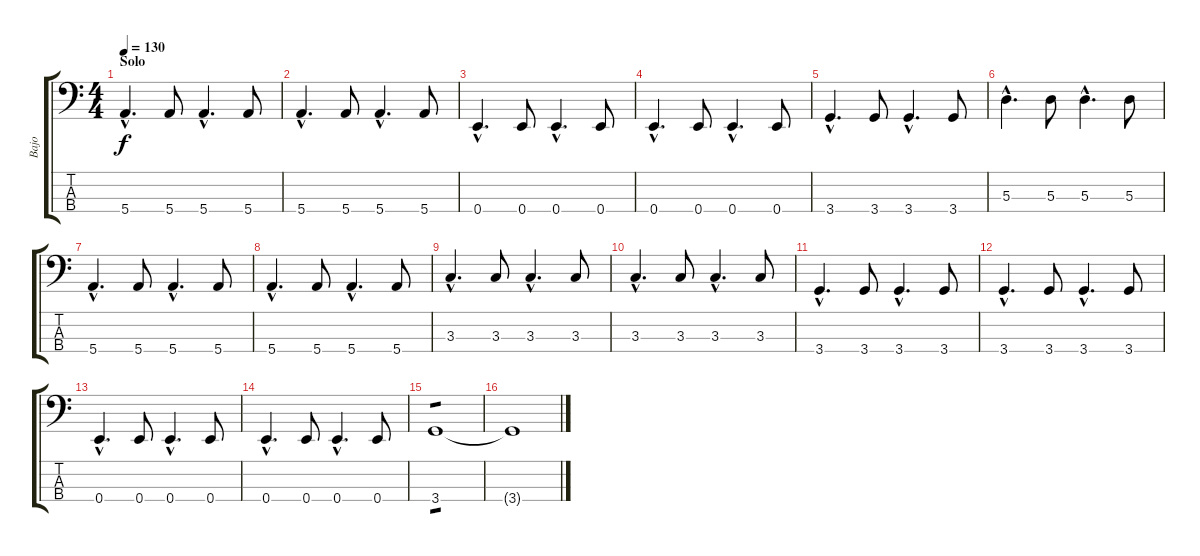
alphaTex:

\track ("Bajo" "Bajo") {instrument electricbassfinger}
\staff {score tabs}
\tuning (G2 D2 A1 E1) {hide}
\ts (4 4)
\section ("" "Solo")
\tempo 130
\clef f4
\ks c
5.4{hac}.4{d dy f} 5.4.8 5.4{hac}.4{d} 5.4.8 |
5.4{hac}.4{d} 5.4.8 5.4{hac}.4{d} 5.4.8 |
0.4{hac}.4{d} 0.4.8 0.4{hac}.4{d} 0.4.8 |
0.4{hac}.4{d} 0.4.8 0.4{hac}.4{d} 0.4.8 |
3.4{hac}.4{d} 3.4.8 3.4{hac}.4{d} 3.4.8 |
5.3{hac}.4{d} 5.3.8 5.3{hac}.4{d} 5.3.8 |
5.4{hac}.4{d} 5.4.8 5.4{hac}.4{d} 5.4.8 |
5.4{hac}.4{d} 5.4.8 5.4{hac}.4{d} 5.4.8 |
3.3{hac}.4{d} 3.3.8 3.3{hac}.4{d} 3.3.8 |
3.3{hac}.4{d} 3.3.8 3.3{hac}.4{d} 3.3.8 |
3.4{hac}.4{d} 3.4.8 3.4{hac}.4{d} 3.4.8 |
3.4{hac}.4{d} 3.4.8 3.4{hac}.4{d} 3.4.8 |
0.4{hac}.4{d} 0.4.8 0.4{hac}.4{d} 0.4.8 |
0.4{hac}.4{d} 0.4.8 0.4{hac}.4{d} 0.4.8 |
3.4.1{tp 1} |
3.4{t}.1
